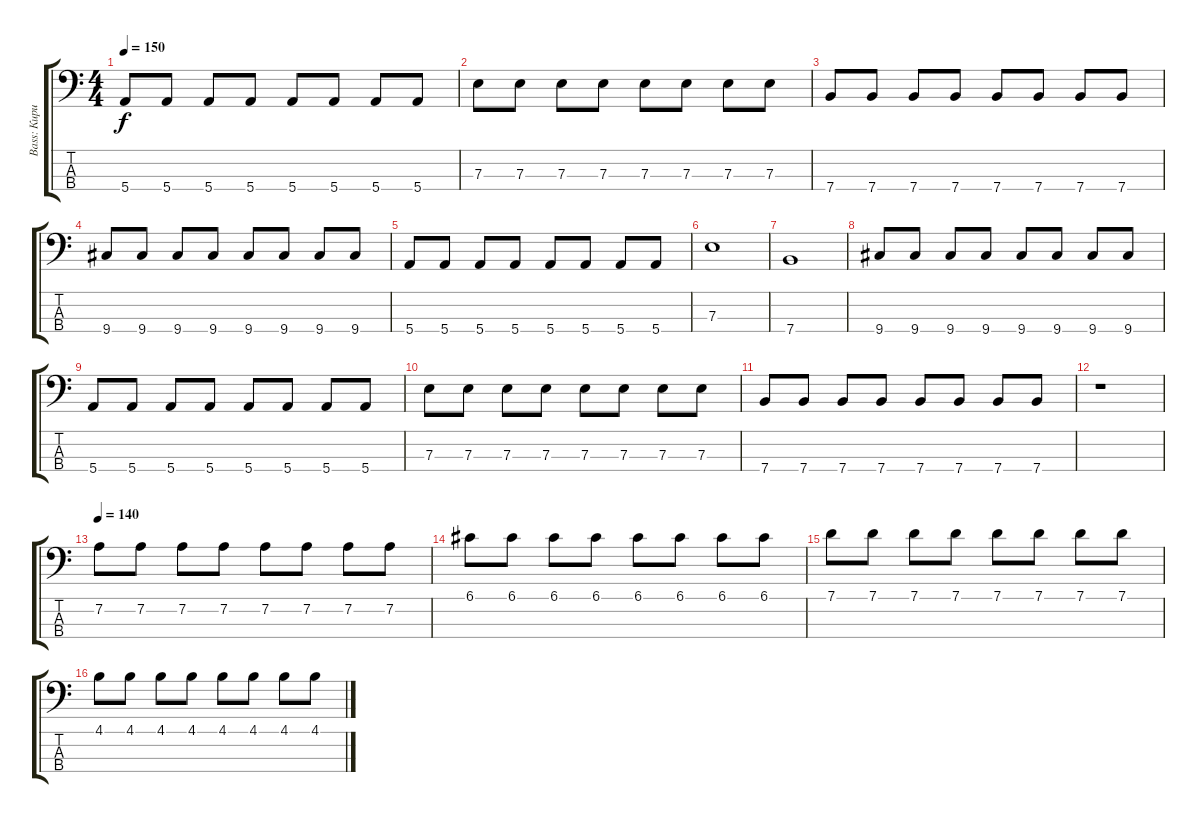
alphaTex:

\track ("Bass: Кирилл" "Bass: Кири") {instrument electricbasspick}
\staff {score tabs}
\tuning (G2 D2 A1 E1) {hide}
\ts (4 4)
\tempo 150
\clef f4
\ks c
5.4.8{dy f} 5.4.8 5.4.8 5.4.8 5.4.8 5.4.8 5.4.8 5.4.8 |
7.3.8 7.3.8 7.3.8 7.3.8 7.3.8 7.3.8 7.3.8 7.3.8 |
7.4.8 7.4.8 7.4.8 7.4.8 7.4.8 7.4.8 7.4.8 7.4.8 |
9.4.8 9.4.8 9.4.8 9.4.8 9.4.8 9.4.8 9.4.8 9.4.8 |
5.4.8 5.4.8 5.4.8 5.4.8 5.4.8 5.4.8 5.4.8 5.4.8 |
7.3.1 |
7.4.1 |
9.4.8 9.4.8 9.4.8 9.4.8 9.4.8 9.4.8 9.4.8 9.4.8 |
5.4.8 5.4.8 5.4.8 5.4.8 5.4.8 5.4.8 5.4.8 5.4.8 |
7.3.8 7.3.8 7.3.8 7.3.8 7.3.8 7.3.8 7.3.8 7.3.8 |
7.4.8 7.4.8 7.4.8 7.4.8 7.4.8 7.4.8 7.4.8 7.4.8 |
r.1 |
\tempo 140
7.2.8 7.2.8 7.2.8 7.2.8 7.2.8 7.2.8 7.2.8 7.2.8 |
6.1.8 6.1.8 6.1.8 6.1.8 6.1.8 6.1.8 6.1.8 6.1.8 |
7.1.8 7.1.8 7.1.8 7.1.8 7.1.8 7.1.8 7.1.8 7.1.8 |
4.1.8 4.1.8 4.1.8 4.1.8 4.1.8 4.1.8 4.1.8 4.1.8
